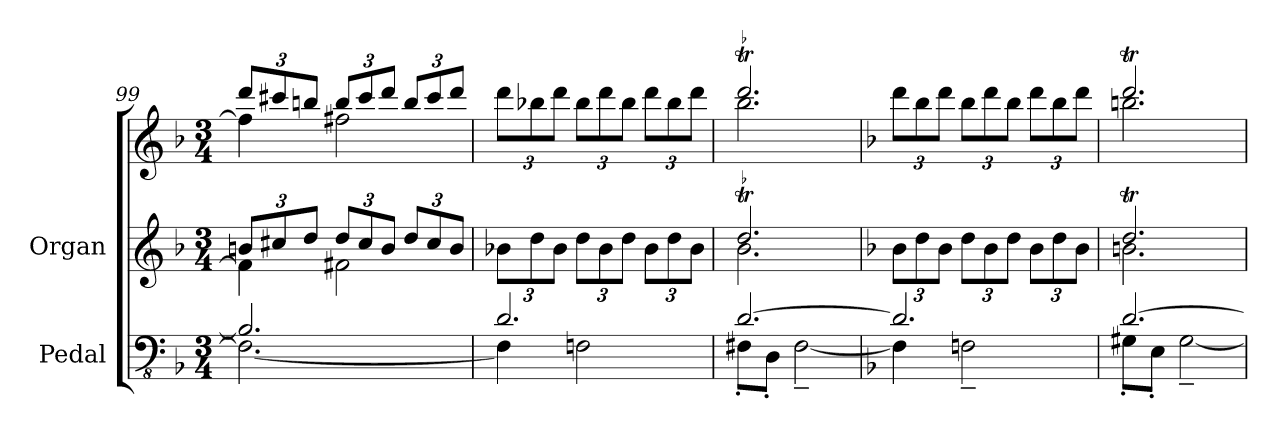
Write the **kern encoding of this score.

**kern	**kern	**kern
*part2	*part1	*part1
*staff3	*staff2	*staff1
*I"Pedal	*I"Organ	*
*clefFv4	*clefG2	*clefG2
*k[b-]	*k[b-]	*k[b-]
*M3/4	*M3/4	*M3/4
=99	=99	=99
*^	*	*
*	*	*Xbrackettup	*Xbrackettup
*	*	*^	*^
2.BB/]	2.FF#\_	12bn/L	4f#\]	12ddd/L	4ff#\]
.	.	12cc#X/	.	12ccc#X/	.
.	.	12dd/J	.	12bbn/J	.
.	.	12dd/L	2f#X\	12bb/L	2ff#X\
.	.	12cc#/	.	12ccc#/	.
.	.	12b/J	.	12ddd/J	.
.	.	12dd/L	.	12bb/L	.
.	.	12cc#/	.	12ccc#/	.
.	.	12b/J	.	12ddd/J	.
*	*	*v	*v	*	*
*	*	*	*v	*v
!!LO:LB:g=z
=100	=100	=100	=100
2.D/	4FF#\]	12b-X\L	12ddd\L
.	.	12dd\	12bb-X\
.	.	12b-\J	12ddd\J
.	2FFn\	12dd\L	12bb-\L
.	.	12b-\	12ddd\
.	.	12dd\J	12bb-\J
.	.	12b-\L	12ddd\L
.	.	12dd\	12bb-\
.	.	12b-\J	12ddd\J
=101	=101	=101	=101
!	!	!LO:TR:acc=-	!LO:TR:acc=-
*	*	*^	*^
[2.D/	8FF#X'\L	2.ddt/	2.b-\	2.dddt/	2.bb-TTT\
.	8DD'\J	.	.	.	.
.	[2FF#~\	.	.	.	.
*	*	*v	*v	*	*
*	*	*	*v	*v
=102	=102	=102	=102
*k[b-]	*	*k[b-]	*k[b-]
2.D/]	4FF#\]	12b-\L	12ddd\L
.	.	12dd\	12bb-\
.	.	12b-\J	12ddd\J
.	2FFn~\	12dd\L	12bb-\L
.	.	12b-\	12ddd\
.	.	12dd\J	12bb-\J
.	.	12b-\L	12ddd\L
.	.	12dd\	12bb-\
.	.	12b-\J	12ddd\J
=103	=103	=103	=103
*	*	*^	*^
[2.D/	8GG#X'\L	2.ddT/	2.bn\	2.dddT/	2.bbnTTT\
.	8EE'\J	.	.	.	.
.	[2GG#~\	.	.	.	.
*v	*v	*	*	*	*
*	*v	*v	*	*
*	*	*v	*v
=	=	=
*-	*-	*-
